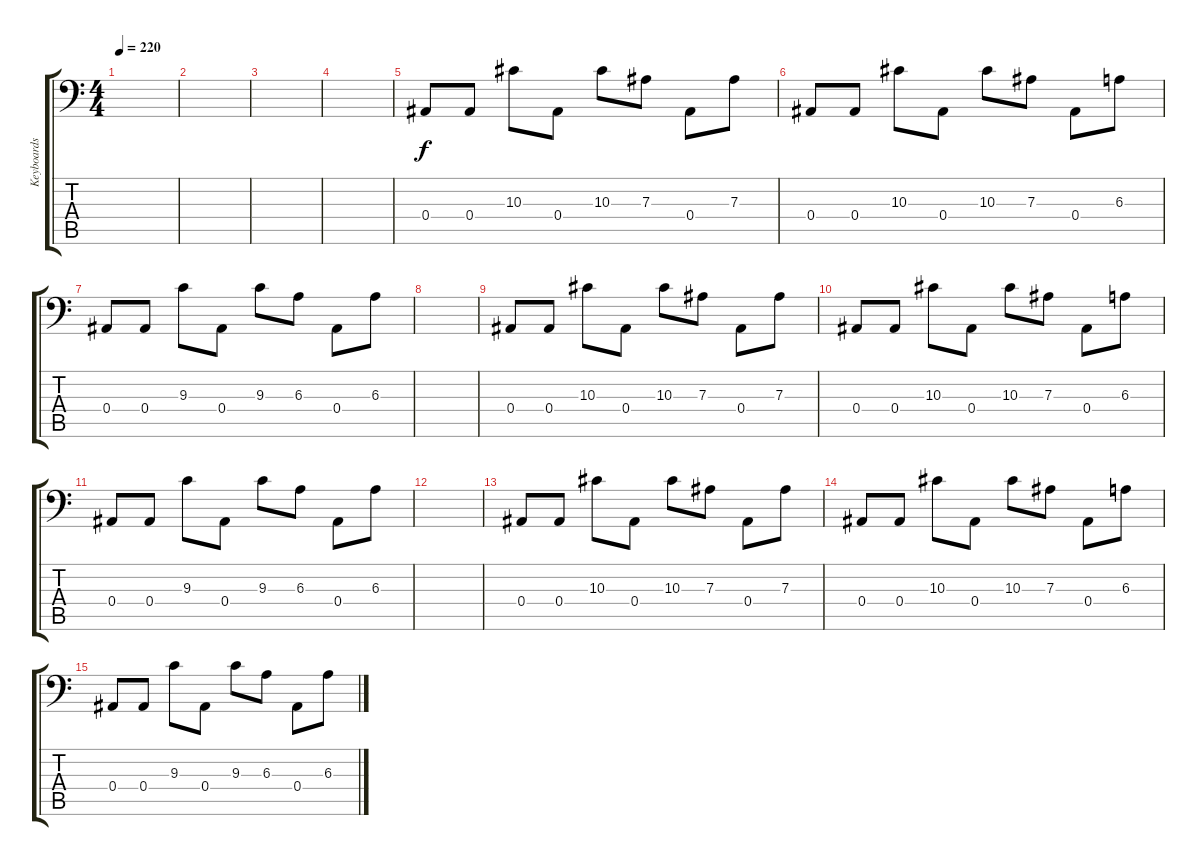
\track ("Keyboards" "Keyboards") {instrument synthstrings1}
\staff {score tabs}
\tuning (C4 G3 Eb3 Bb2 F2 Bb1) {hide}
\ts (4 4)
\tempo 220
\clef f4
\ks c
|
|
|
|
0.4.8 0.4.8 10.3.8 0.4.8 10.3.8 7.3.8 0.4.8 7.3.8 |
0.4.8 0.4.8 10.3.8 0.4.8 10.3.8 7.3.8 0.4.8 6.3.8 |
0.4.8 0.4.8 9.3.8 0.4.8 9.3.8 6.3.8 0.4.8 6.3.8 |
|
0.4.8 0.4.8 10.3.8 0.4.8 10.3.8 7.3.8 0.4.8 7.3.8 |
0.4.8 0.4.8 10.3.8 0.4.8 10.3.8 7.3.8 0.4.8 6.3.8 |
0.4.8 0.4.8 9.3.8 0.4.8 9.3.8 6.3.8 0.4.8 6.3.8 |
|
0.4.8 0.4.8 10.3.8 0.4.8 10.3.8 7.3.8 0.4.8 7.3.8 |
0.4.8 0.4.8 10.3.8 0.4.8 10.3.8 7.3.8 0.4.8 6.3.8 |
0.4.8 0.4.8 9.3.8 0.4.8 9.3.8 6.3.8 0.4.8 6.3.8
